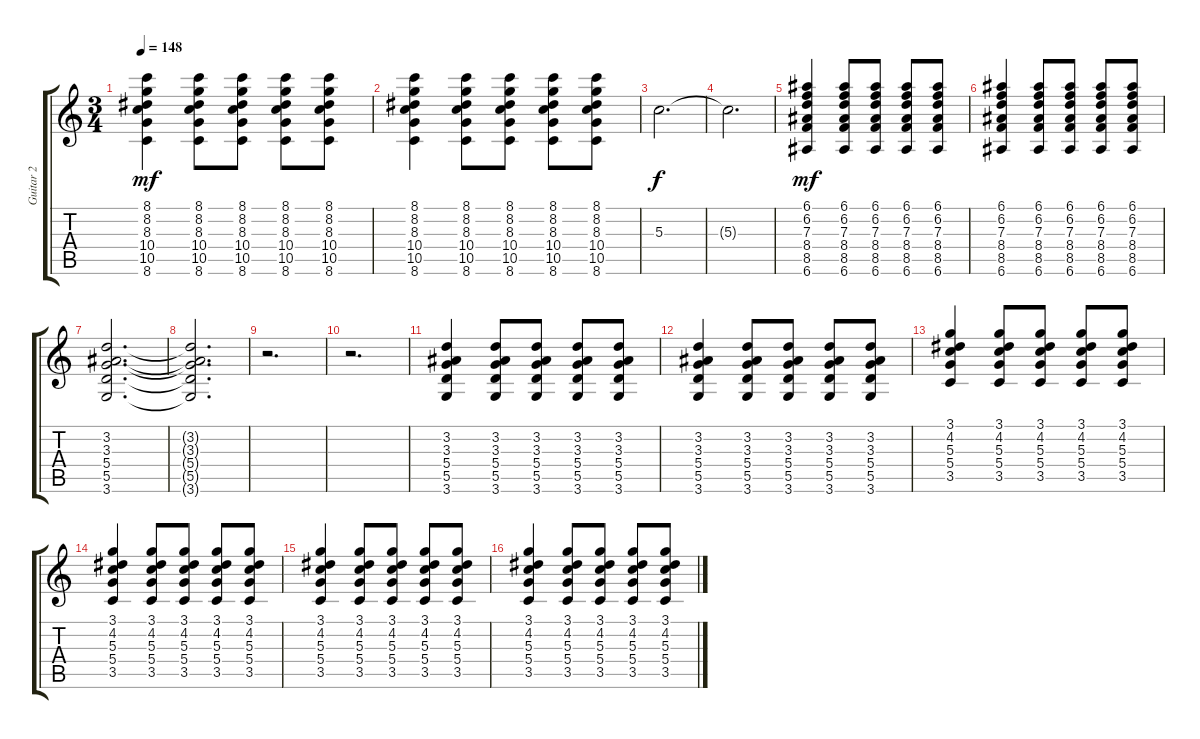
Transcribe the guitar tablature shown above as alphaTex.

\track ("Guitar 2" "Guitar 2") {instrument acousticguitarsteel}
\staff {score tabs}
\tuning (E4 B3 G3 D3 A2 E2) {hide}
\ts (3 4)
\tempo 148
\clef g2
\ks c
(8.1 8.2 8.3 10.4 10.5 8.6).4{dy mf} (8.1 8.2 8.3 10.4 10.5 8.6).8 (8.1 8.2 8.3 10.4 10.5 8.6).8 (8.1 8.2 8.3 10.4 10.5 8.6).8 (8.1 8.2 8.3 10.4 10.5 8.6).8 |
(8.1 8.2 8.3 10.4 10.5 8.6).4 (8.1 8.2 8.3 10.4 10.5 8.6).8 (8.1 8.2 8.3 10.4 10.5 8.6).8 (8.1 8.2 8.3 10.4 10.5 8.6).8 (8.1 8.2 8.3 10.4 10.5 8.6).8 |
5.3.2{d dy f instrument distortionguitar} |
5.3{t}.2{d} |
(6.1 6.2 7.3 8.4 8.5 6.6).4{dy mf instrument acousticguitarsteel} (6.1 6.2 7.3 8.4 8.5 6.6).8 (6.1 6.2 7.3 8.4 8.5 6.6).8 (6.1 6.2 7.3 8.4 8.5 6.6).8 (6.1 6.2 7.3 8.4 8.5 6.6).8 |
(6.1 6.2 7.3 8.4 8.5 6.6).4 (6.1 6.2 7.3 8.4 8.5 6.6).8 (6.1 6.2 7.3 8.4 8.5 6.6).8 (6.1 6.2 7.3 8.4 8.5 6.6).8 (6.1 6.2 7.3 8.4 8.5 6.6).8 |
(3.2 3.3 5.4 5.5 3.6).2{d} |
(3.2{t} 3.3{t} 5.4{t} 5.5{t} 3.6{t}).2{d} |
r.2{d} |
r.2{d} |
(3.2 3.3 5.4 5.5 3.6).4 (3.2 3.3 5.4 5.5 3.6).8 (3.2 3.3 5.4 5.5 3.6).8 (3.2 3.3 5.4 5.5 3.6).8 (3.2 3.3 5.4 5.5 3.6).8 |
(3.2 3.3 5.4 5.5 3.6).4 (3.2 3.3 5.4 5.5 3.6).8 (3.2 3.3 5.4 5.5 3.6).8 (3.2 3.3 5.4 5.5 3.6).8 (3.2 3.3 5.4 5.5 3.6).8 |
(3.1 4.2 5.3 5.4 3.5).4 (3.1 4.2 5.3 5.4 3.5).8 (3.1 4.2 5.3 5.4 3.5).8 (3.1 4.2 5.3 5.4 3.5).8 (3.1 4.2 5.3 5.4 3.5).8 |
(3.1 4.2 5.3 5.4 3.5).4 (3.1 4.2 5.3 5.4 3.5).8 (3.1 4.2 5.3 5.4 3.5).8 (3.1 4.2 5.3 5.4 3.5).8 (3.1 4.2 5.3 5.4 3.5).8 |
(3.1 4.2 5.3 5.4 3.5).4 (3.1 4.2 5.3 5.4 3.5).8 (3.1 4.2 5.3 5.4 3.5).8 (3.1 4.2 5.3 5.4 3.5).8 (3.1 4.2 5.3 5.4 3.5).8 |
(3.1 4.2 5.3 5.4 3.5).4 (3.1 4.2 5.3 5.4 3.5).8 (3.1 4.2 5.3 5.4 3.5).8 (3.1 4.2 5.3 5.4 3.5).8 (3.1 4.2 5.3 5.4 3.5).8
